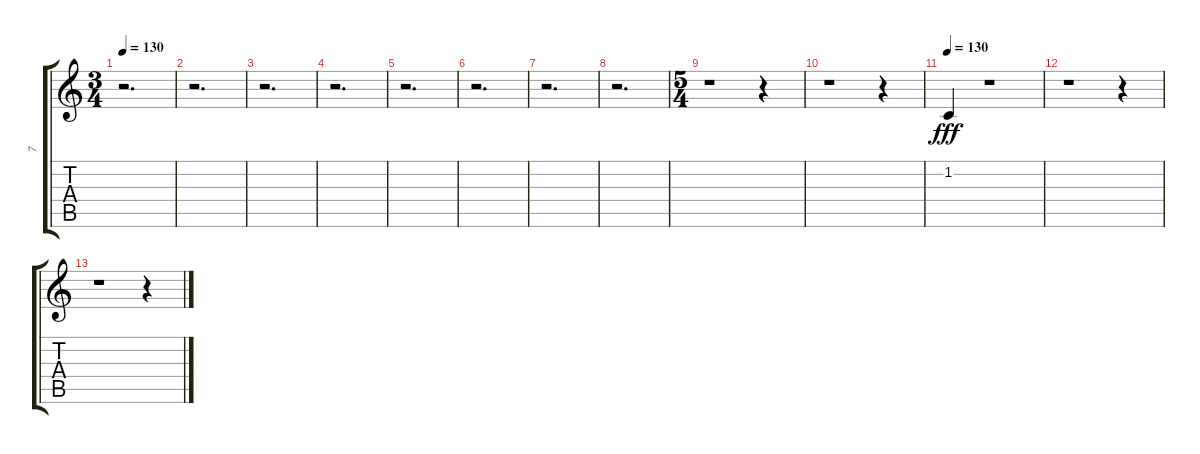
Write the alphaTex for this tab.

\track ("7" "7") {instrument orchestrahit}
\staff {score tabs}
\tuning (E4 B3 G3 D3 A2 E2) {hide}
\ts (3 4)
\tempo 130
\clef g2
\ks c
r.2{d dy fff} |
r.2{d} |
r.2{d} |
r.2{d} |
r.2{d} |
r.2{d} |
r.2{d} |
r.2{d} |
\ts (5 4)
r.1 r.4 |
r.1 r.4 |
\tempo 130
1.2.4 r.1 |
r.1 r.4 |
r.1 r.4
